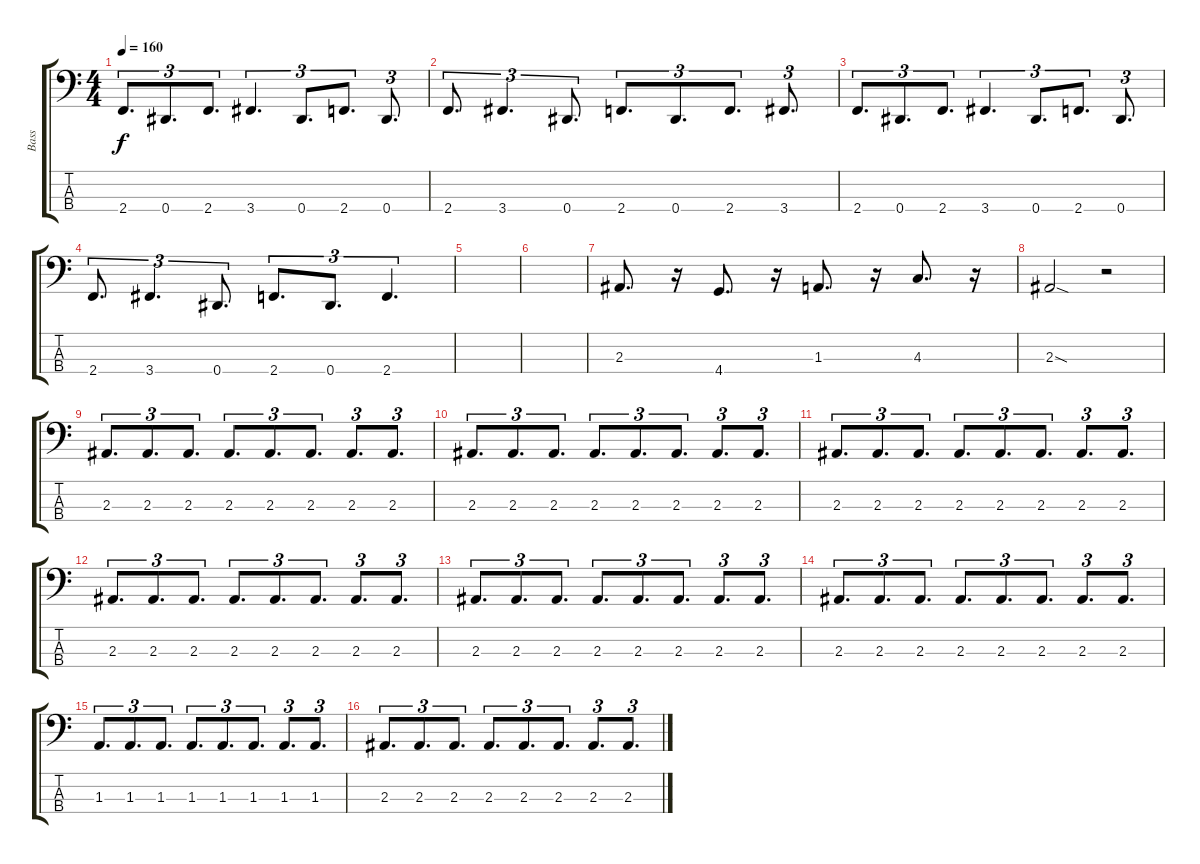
\track ("Bass" "Bass") {instrument fretlessbass}
\staff {score tabs}
\tuning (Gb2 Db2 Ab1 Eb1) {hide}
\ts (4 4)
\tempo 160
\clef f4
\ks c
2.4.8{d tu (3 2) dy f} 0.4.8{d tu (3 2)} 2.4.8{d tu (3 2)} 3.4.4{d tu (3 2)} 0.4.8{d tu (3 2)} 2.4.8{d tu (3 2)} 0.4.8{d tu (3 2)} |
2.4.8{d tu (3 2)} 3.4.4{d tu (3 2)} 0.4.8{d tu (3 2)} 2.4.8{d tu (3 2)} 0.4.8{d tu (3 2)} 2.4.8{d tu (3 2)} 3.4.8{d tu (3 2)} |
2.4.8{d tu (3 2)} 0.4.8{d tu (3 2)} 2.4.8{d tu (3 2)} 3.4.4{d tu (3 2)} 0.4.8{d tu (3 2)} 2.4.8{d tu (3 2)} 0.4.8{d tu (3 2)} |
2.4.8{d tu (3 2)} 3.4.4{d tu (3 2)} 0.4.8{d tu (3 2)} 2.4.8{d tu (3 2)} 0.4.8{d tu (3 2)} 2.4.4{d tu (3 2)} |
\section ("" "")
|
|
2.3.8{d} r.16 4.4.8{d} r.16 1.3.8{d} r.16 4.3.8{d} r.16 |
2.3{sod}.2 r.2 |
\section ("" "")
2.3.8{d tu (3 2)} 2.3.8{d tu (3 2)} 2.3.8{d tu (3 2)} 2.3.8{d tu (3 2)} 2.3.8{d tu (3 2)} 2.3.8{d tu (3 2)} 2.3.8{d tu (3 2)} 2.3.8{d tu (3 2)} |
2.3.8{d tu (3 2)} 2.3.8{d tu (3 2)} 2.3.8{d tu (3 2)} 2.3.8{d tu (3 2)} 2.3.8{d tu (3 2)} 2.3.8{d tu (3 2)} 2.3.8{d tu (3 2)} 2.3.8{d tu (3 2)} |
2.3.8{d tu (3 2)} 2.3.8{d tu (3 2)} 2.3.8{d tu (3 2)} 2.3.8{d tu (3 2)} 2.3.8{d tu (3 2)} 2.3.8{d tu (3 2)} 2.3.8{d tu (3 2)} 2.3.8{d tu (3 2)} |
2.3.8{d tu (3 2)} 2.3.8{d tu (3 2)} 2.3.8{d tu (3 2)} 2.3.8{d tu (3 2)} 2.3.8{d tu (3 2)} 2.3.8{d tu (3 2)} 2.3.8{d tu (3 2)} 2.3.8{d tu (3 2)} |
2.3.8{d tu (3 2)} 2.3.8{d tu (3 2)} 2.3.8{d tu (3 2)} 2.3.8{d tu (3 2)} 2.3.8{d tu (3 2)} 2.3.8{d tu (3 2)} 2.3.8{d tu (3 2)} 2.3.8{d tu (3 2)} |
2.3.8{d tu (3 2)} 2.3.8{d tu (3 2)} 2.3.8{d tu (3 2)} 2.3.8{d tu (3 2)} 2.3.8{d tu (3 2)} 2.3.8{d tu (3 2)} 2.3.8{d tu (3 2)} 2.3.8{d tu (3 2)} |
1.3.8{d tu (3 2)} 1.3.8{d tu (3 2)} 1.3.8{d tu (3 2)} 1.3.8{d tu (3 2)} 1.3.8{d tu (3 2)} 1.3.8{d tu (3 2)} 1.3.8{d tu (3 2)} 1.3.8{d tu (3 2)} |
2.3.8{d tu (3 2)} 2.3.8{d tu (3 2)} 2.3.8{d tu (3 2)} 2.3.8{d tu (3 2)} 2.3.8{d tu (3 2)} 2.3.8{d tu (3 2)} 2.3.8{d tu (3 2)} 2.3{sl}.8{d tu (3 2)}
